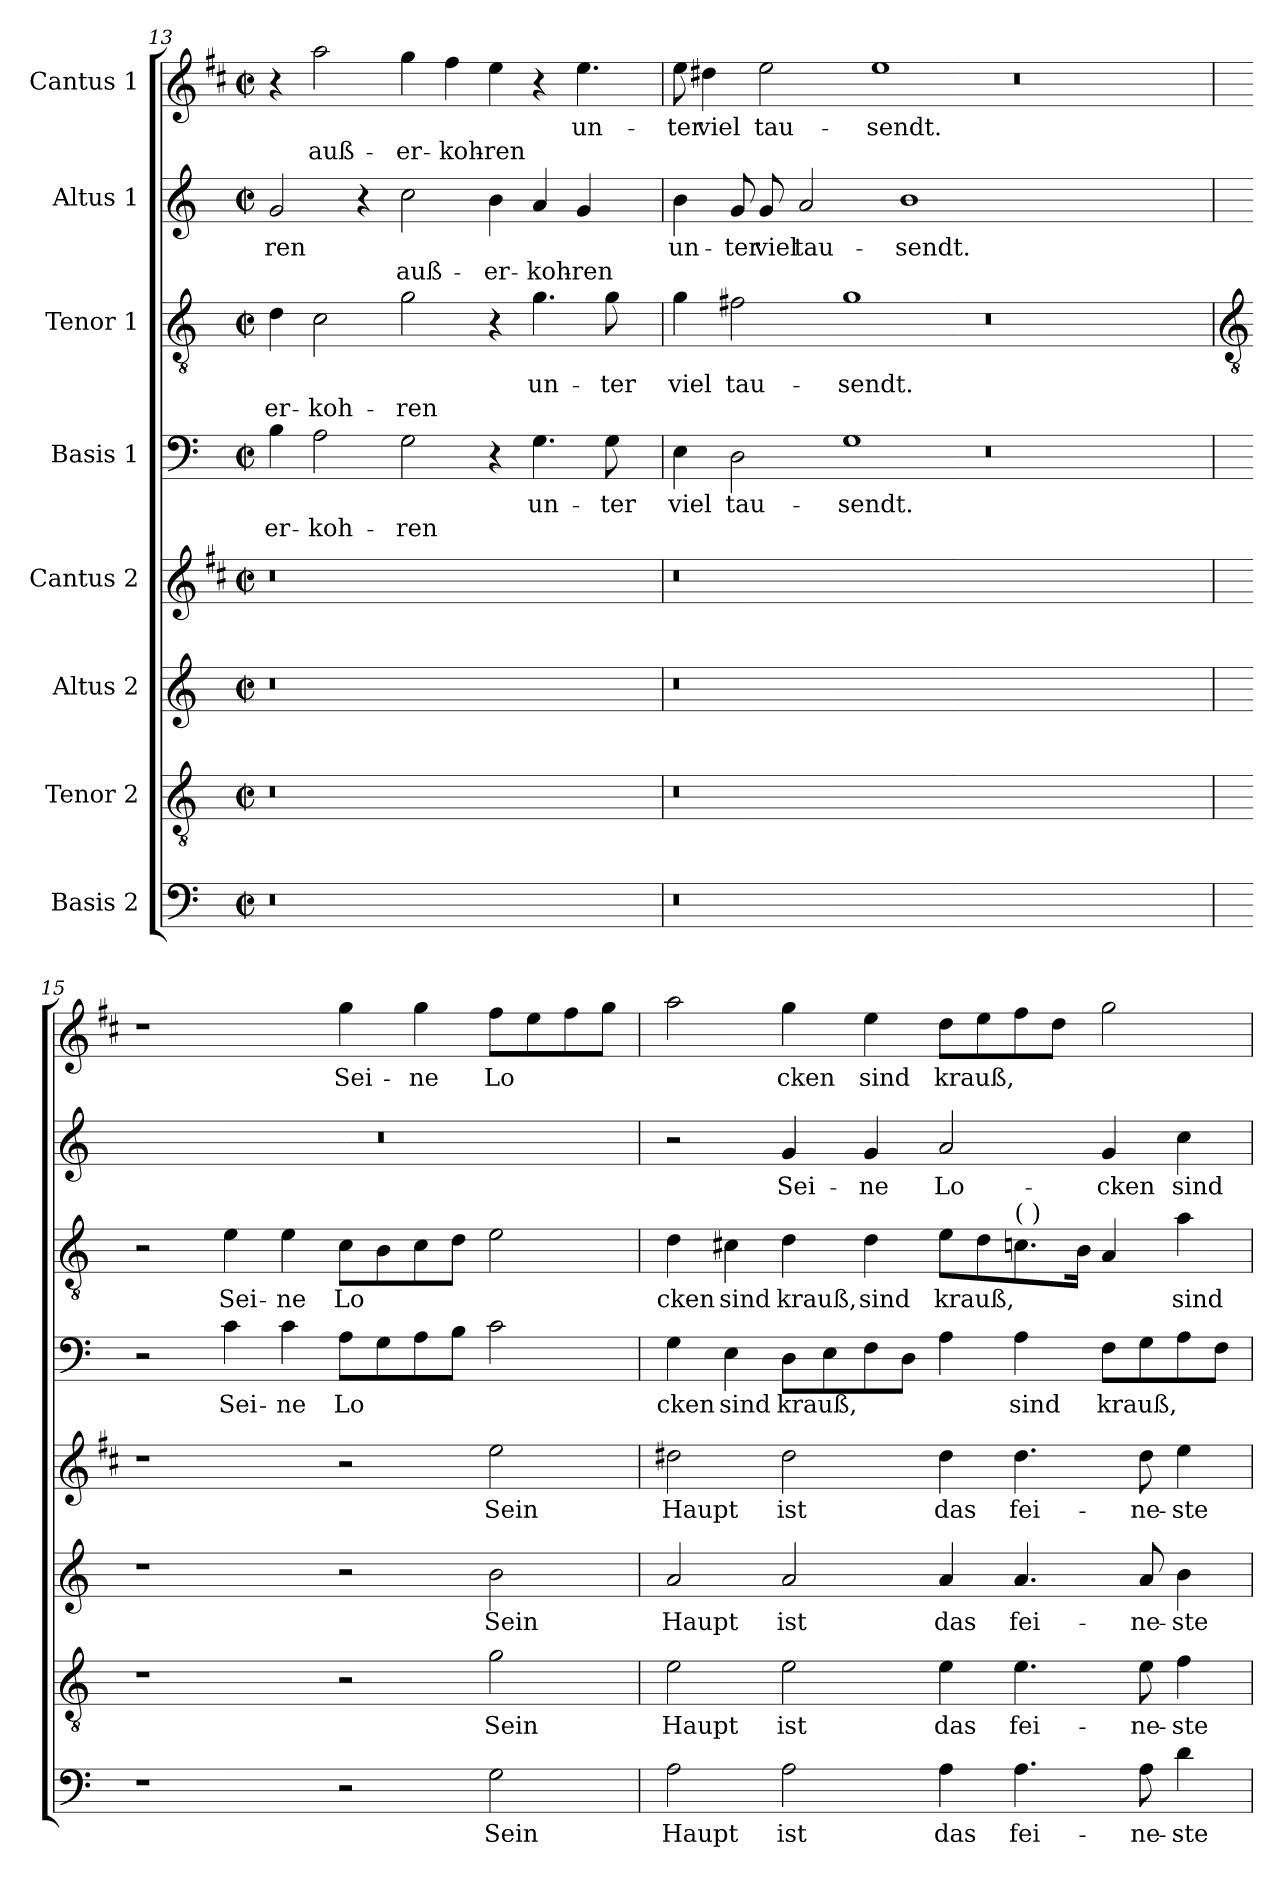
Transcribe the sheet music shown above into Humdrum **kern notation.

**kern	**text	**kern	**text	**kern	**text	**kern	**text	**kern	**text	**text	**kern	**text	**text	**kern	**text	**text	**kern	**text	**text
*part8	*part8	*part7	*part7	*part6	*part6	*part5	*part5	*part4	*part4	*part4	*part3	*part3	*part3	*part2	*part2	*part2	*part1	*part1	*part1
*staff8	*staff8	*staff7	*staff7	*staff6	*staff6	*staff5	*staff5	*staff4	*staff4	*staff4	*staff3	*staff3	*staff3	*staff2	*staff2	*staff2	*staff1	*staff1	*staff1
*I"Basis 2	*	*I"Tenor 2	*	*I"Altus 2	*	*I"Cantus 2	*	*I"Basis 1	*	*	*I"Tenor 1	*	*	*I"Altus 1	*	*	*I"Cantus 1	*	*
!!LO:LB:g=z
*clefF4	*	*clefGv2	*	*clefG2	*	*clefG2	*	*clefF4	*	*	*clefGv2	*	*	*clefG2	*	*	*clefG2	*	*
*	*	*	*	*	*	*ITrd1c2	*	*	*	*	*	*	*	*	*	*	*ITrd1c2	*	*
*k[]	*	*k[]	*	*k[]	*	*k[]	*	*k[]	*	*	*k[]	*	*	*k[]	*	*	*k[]	*	*
*C:	*	*C:	*	*C:	*	*C:	*	*C:	*	*	*C:	*	*	*C:	*	*	*C:	*	*
*M4/2	*	*M4/2	*	*M4/2	*	*M4/2	*	*M4/2	*	*	*M4/2	*	*	*M4/2	*	*	*M4/2	*	*
*met(c|)	*	*met(c|)	*	*met(c|)	*	*met(c|)	*	*met(c|)	*	*	*met(c|)	*	*	*met(c|)	*	*	*met(c|)	*	*
=13	=13	=13	=13	=13	=13	=13	=13	=13	=13	=13	=13	=13	=13	=13	=13	=13	=13	=13	=13
!	!	!	!	!	!	!	!	!	!	!LO:LY:b	!	!	!LO:LY:b	!	!LO:LY:b	!	!	!	!
0r	.	0r	.	0r	.	0r	.	4B	.	-er-	4d	.	-er-	2g	-ren	.	4r	.	.
!	!	!	!	!	!	!	!	!	!	!LO:LY:b	!	!	!LO:LY:b	!	!	!	!	!	!LO:LY:b
.	.	.	.	.	.	.	.	2A	.	-koh-	2c	.	-koh-	.	.	.	2gg	.	auß-
.	.	.	.	.	.	.	.	.	.	.	.	.	.	4r	.	.	.	.	.
!	!	!	!	!	!	!	!	!	!	!LO:LY:b	!	!	!LO:LY:b	!	!	!LO:LY:b	!	!	!LO:LY:b
.	.	.	.	.	.	.	.	2G	.	-ren	2g	.	-ren	2cc	.	auß-	4ff	.	-er-
!	!	!	!	!	!	!	!	!	!	!	!	!	!	!	!	!	!	!	!LO:LY:b
.	.	.	.	.	.	.	.	.	.	.	.	.	.	.	.	.	4ee	.	-koh-
!	!	!	!	!	!	!	!	!	!	!	!	!	!	!	!	!LO:LY:b	!	!	!LO:LY:b
.	.	.	.	.	.	.	.	4r	.	.	4r	.	.	4b	.	-er-	4dd	.	-ren
!	!	!	!	!	!	!	!	!	!LO:LY:b	!	!	!LO:LY:b	!	!	!	!LO:LY:b	!	!	!
.	.	.	.	.	.	.	.	4.G	un-	.	4.g	un-	.	4a	.	-koh-	4r	.	.
!	!	!	!	!	!	!	!	!	!	!	!	!	!	!	!	!LO:LY:b	!	!LO:LY:b	!
.	.	.	.	.	.	.	.	.	.	.	.	.	.	4g	.	-ren	4.dd	un-	.
!	!	!	!	!	!	!	!	!	!LO:LY:b	!	!	!LO:LY:b	!	!	!	!	!	!	!
.	.	.	.	.	.	.	.	8G	-ter	.	8g	-ter	.	.	.	.	.	.	.
8ryy	.	8ryy	.	8ryy	.	8ryy	.	8ryy	.	.	8ryy	.	.	8ryy	.	.	.	.	.
=14	=14	=14	=14	=14	=14	=14	=14	=14	=14	=14	=14	=14	=14	=14	=14	=14	=14	=14	=14
!	!	!	!	!	!	!	!	!	!LO:LY:b	!	!	!LO:LY:b	!	!	!LO:LY:b	!	!	!LO:LY:b	!
0r	.	0r	.	0r	.	0r	.	4E	viel	.	4g	viel	.	4b	un-	.	8dd	-ter	.
!	!	!	!	!	!	!	!	!	!	!	!	!	!	!	!	!	!	!LO:LY:b	!
.	.	.	.	.	.	.	.	.	.	.	.	.	.	.	.	.	4cc#X	viel	.
!	!	!	!	!	!	!	!	!	!LO:LY:b	!	!	!LO:LY:b	!	!	!LO:LY:b	!	!	!	!
.	.	.	.	.	.	.	.	2D	tau-	.	2f#X	tau-	.	8g	-ter	.	.	.	.
!	!	!	!	!	!	!	!	!	!	!	!	!	!	!	!LO:LY:b	!	!	!LO:LY:b	!
.	.	.	.	.	.	.	.	.	.	.	.	.	.	8g	viel	.	2dd	tau-	.
!	!	!	!	!	!	!	!	!	!	!	!	!	!	!	!LO:LY:b	!	!	!	!
.	.	.	.	.	.	.	.	.	.	.	.	.	.	2a	tau-	.	.	.	.
!	!	!	!	!	!	!	!	!	!LO:LY:b	!	!	!LO:LY:b	!	!	!	!	!	!	!
.	.	.	.	.	.	.	.	1G	-sendt.	.	1g	-sendt.	.	.	.	.	.	.	.
!	!	!	!	!	!	!	!	!	!	!	!	!	!	!	!	!	!	!LO:LY:b	!
.	.	.	.	.	.	.	.	.	.	.	.	.	.	.	.	.	1dd	-sendt.	.
!	!	!	!	!	!	!	!	!	!	!	!	!	!	!	!LO:LY:b	!	!	!	!
.	.	.	.	.	.	.	.	.	.	.	.	.	.	1b	-sendt.	.	.	.	.
.	.	.	.	.	.	.	.	0r	.	.	0r	.	.	.	.	.	.	.	.
.	.	.	.	.	.	.	.	.	.	.	.	.	.	.	.	.	0r	.	.
1...ryy	.	1...ryy	.	1...ryy	.	1...ryy	.	.	.	.	.	.	.	1...ryy	.	.	.	.	.
.	.	.	.	.	.	.	.	8ryy	.	.	8ryy	.	.	.	.	.	.	.	.
!!LO:LB:g=z
=15	=15	=15	=15	=15	=15	=15	=15	=15	=15	=15	=15	=15	=15	=15	=15	=15	=15	=15	=15
*	*	*	*	*	*	*	*	*	*	*	*clefGv2	*	*	*	*	*	*	*	*
1r	.	1r	.	1r	.	1r	.	2r	.	.	2r	.	.	0r	.	.	1r	.	.
!	!	!	!	!	!	!	!	!	!LO:LY:b	!	!	!LO:LY:b	!	!	!	!	!	!	!
.	.	.	.	.	.	.	.	4c	Sei-	.	4e	Sei-	.	.	.	.	.	.	.
!	!	!	!	!	!	!	!	!	!LO:LY:b	!	!	!LO:LY:b	!	!	!	!	!	!	!
.	.	.	.	.	.	.	.	4c	-ne	.	4e	-ne	.	.	.	.	.	.	.
!	!	!	!	!	!	!	!	!	!LO:LY:b	!	!	!LO:LY:b	!	!	!	!	!	!LO:LY:b	!
2r	.	2r	.	2r	.	2r	.	8AL	Lo	.	8cL	Lo	.	.	.	.	4ff	Sei-	.
.	.	.	.	.	.	.	.	8G	.	.	8B	.	.	.	.	.	.	.	.
!	!	!	!	!	!	!	!	!	!	!	!	!	!	!	!	!	!	!LO:LY:b	!
.	.	.	.	.	.	.	.	8A	.	.	8c	.	.	.	.	.	4ff	-ne	.
.	.	.	.	.	.	.	.	8BJ	.	.	8dJ	.	.	.	.	.	.	.	.
!	!LO:LY:b	!	!LO:LY:b	!	!LO:LY:b	!	!LO:LY:b	!	!	!	!	!	!	!	!	!	!	!LO:LY:b	!
2G	Sein	2g	Sein	2b	Sein	2dd	Sein	2c	.	.	2e	.	.	.	.	.	8eeL	Lo	.
.	.	.	.	.	.	.	.	.	.	.	.	.	.	.	.	.	8dd	.	.
.	.	.	.	.	.	.	.	.	.	.	.	.	.	.	.	.	8ee	.	.
.	.	.	.	.	.	.	.	.	.	.	.	.	.	.	.	.	8ffJ	.	.
!!LO:LB:g=z
=16	=16	=16	=16	=16	=16	=16	=16	=16	=16	=16	=16	=16	=16	=16	=16	=16	=16	=16	=16
!	!LO:LY:b	!	!LO:LY:b	!	!LO:LY:b	!	!LO:LY:b	!	!LO:LY:b	!	!	!LO:LY:b	!	!	!	!	!	!	!
2A	Haupt	2e	Haupt	2a	Haupt	2cc#X	Haupt	4G	cken	.	4d	cken	.	2r	.	.	2gg	.	.
!	!	!	!	!	!	!	!	!	!LO:LY:b	!	!	!LO:LY:b	!	!	!	!	!	!	!
.	.	.	.	.	.	.	.	4E	sind	.	4c#X	sind	.	.	.	.	.	.	.
!	!LO:LY:b	!	!LO:LY:b	!	!LO:LY:b	!	!LO:LY:b	!	!LO:LY:b	!	!	!LO:LY:b	!	!	!LO:LY:b	!	!	!LO:LY:b	!
2A	ist	2e	ist	2a	ist	2cc#	ist	8DL	krauß,	.	4d	krauß,	.	4g	Sei-	.	4ff	cken	.
.	.	.	.	.	.	.	.	8E	.	.	.	.	.	.	.	.	.	.	.
!	!	!	!	!	!	!	!	!	!	!	!	!LO:LY:b	!	!	!LO:LY:b	!	!	!LO:LY:b	!
.	.	.	.	.	.	.	.	8F	.	.	4d	sind	.	4g	-ne	.	4dd	sind	.
.	.	.	.	.	.	.	.	8DJ	.	.	.	.	.	.	.	.	.	.	.
!	!LO:LY:b	!	!LO:LY:b	!	!LO:LY:b	!	!LO:LY:b	!	!	!	!	!LO:LY:b	!	!	!LO:LY:b	!	!	!LO:LY:b	!
4A	das	4e	das	4a	das	4cc#	das	4A	.	.	8eL	krauß,	.	2a	Lo-	.	8ccL	krauß,	.
.	.	.	.	.	.	.	.	.	.	.	8d	.	.	.	.	.	8dd	.	.
!	!	!	!	!	!	!	!	!	!	!	!LO:TX:a:t=(  )	!	!	!	!	!	!	!	!
!	!LO:LY:b	!	!LO:LY:b	!	!LO:LY:b	!	!LO:LY:b	!	!LO:LY:b	!	!	!	!	!	!	!	!	!	!
4.A	fei-	4.e	fei-	4.a	fei-	4.cc#	fei-	4A	sind	.	8.c	.	.	.	.	.	8ee	.	.
.	.	.	.	.	.	.	.	.	.	.	.	.	.	.	.	.	8ccJ	.	.
.	.	.	.	.	.	.	.	.	.	.	16BJ	.	.	.	.	.	.	.	.
!	!	!	!	!	!	!	!	!	!LO:LY:b	!	!	!	!	!	!LO:LY:b	!	!	!	!
.	.	.	.	.	.	.	.	8FL	krauß,	.	4A	.	.	4g	-cken	.	2ff	.	.
!	!LO:LY:b	!	!LO:LY:b	!	!LO:LY:b	!	!LO:LY:b	!	!	!	!	!	!	!	!	!	!	!	!
8A	-ne-	8e	-ne-	8a	-ne-	8cc#	-ne-	8G	.	.	.	.	.	.	.	.	.	.	.
!	!LO:LY:b	!	!LO:LY:b	!	!LO:LY:b	!	!LO:LY:b	!	!	!	!	!LO:LY:b	!	!	!LO:LY:b	!	!	!	!
4d	-ste	4f	-ste	4b	-ste	4dd	-ste	8A	.	.	4a	sind	.	4cc	sind	.	.	.	.
.	.	.	.	.	.	.	.	8FJ	.	.	.	.	.	.	.	.	.	.	.
=	=	=	=	=	=	=	=	=	=	=	=	=	=	=	=	=	=	=	=
*-	*-	*-	*-	*-	*-	*-	*-	*-	*-	*-	*-	*-	*-	*-	*-	*-	*-	*-	*-
